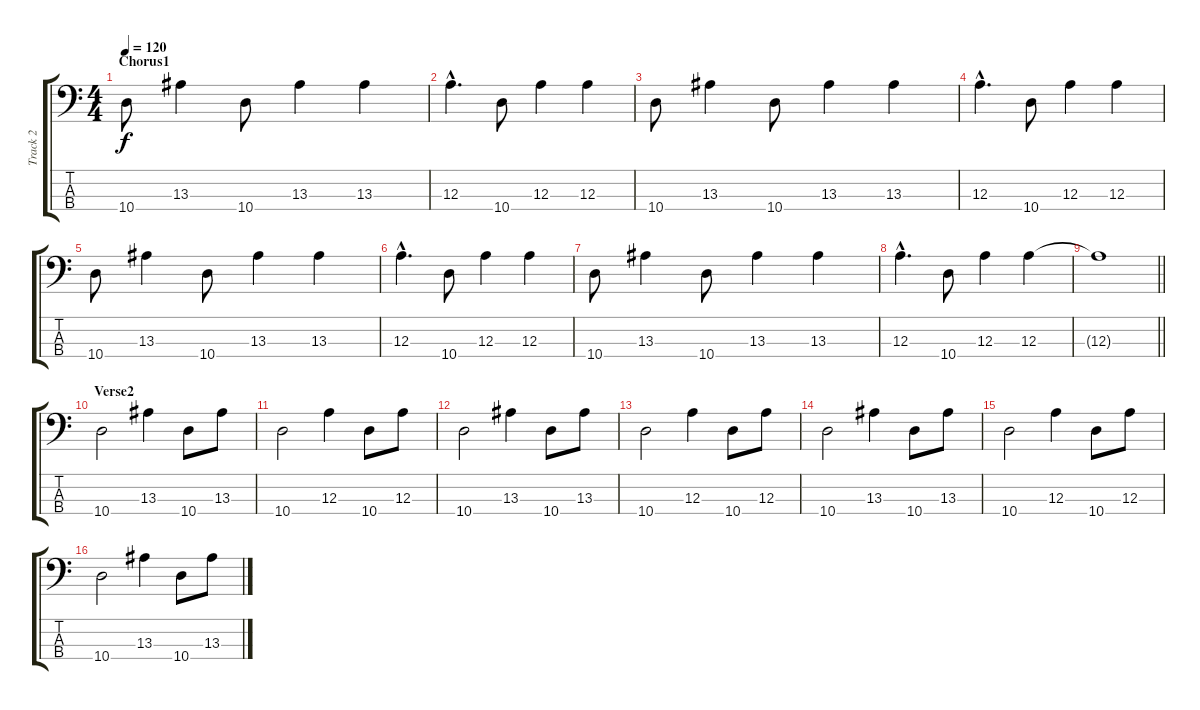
\track ("Track 2" "Track 2") {instrument electricbassfinger}
\staff {score tabs}
\tuning (G2 D2 A1 E1) {hide}
\ts (4 4)
\section ("" "Chorus1")
\tempo 120
\clef f4
\ks c
10.4.8{dy f} 13.3.4 10.4.8 13.3.4 13.3.4 |
12.3{hac}.4{d} 10.4.8 12.3.4 12.3.4 |
10.4.8 13.3.4 10.4.8 13.3.4 13.3.4 |
12.3{hac}.4{d} 10.4.8 12.3.4 12.3.4 |
10.4.8 13.3.4 10.4.8 13.3.4 13.3.4 |
12.3{hac}.4{d} 10.4.8 12.3.4 12.3.4 |
10.4.8 13.3.4 10.4.8 13.3.4 13.3.4 |
12.3{hac}.4{d} 10.4.8 12.3.4 12.3.4 |
\barLineRight lightlight
12.3{t}.1 |
\section ("" "Verse2")
10.4.2 13.3.4 10.4.8 13.3.8 |
10.4.2 12.3.4 10.4.8 12.3.8 |
10.4.2 13.3.4 10.4.8 13.3.8 |
10.4.2 12.3.4 10.4.8 12.3.8 |
10.4.2 13.3.4 10.4.8 13.3.8 |
10.4.2 12.3.4 10.4.8 12.3.8 |
10.4.2 13.3.4 10.4.8 13.3.8
